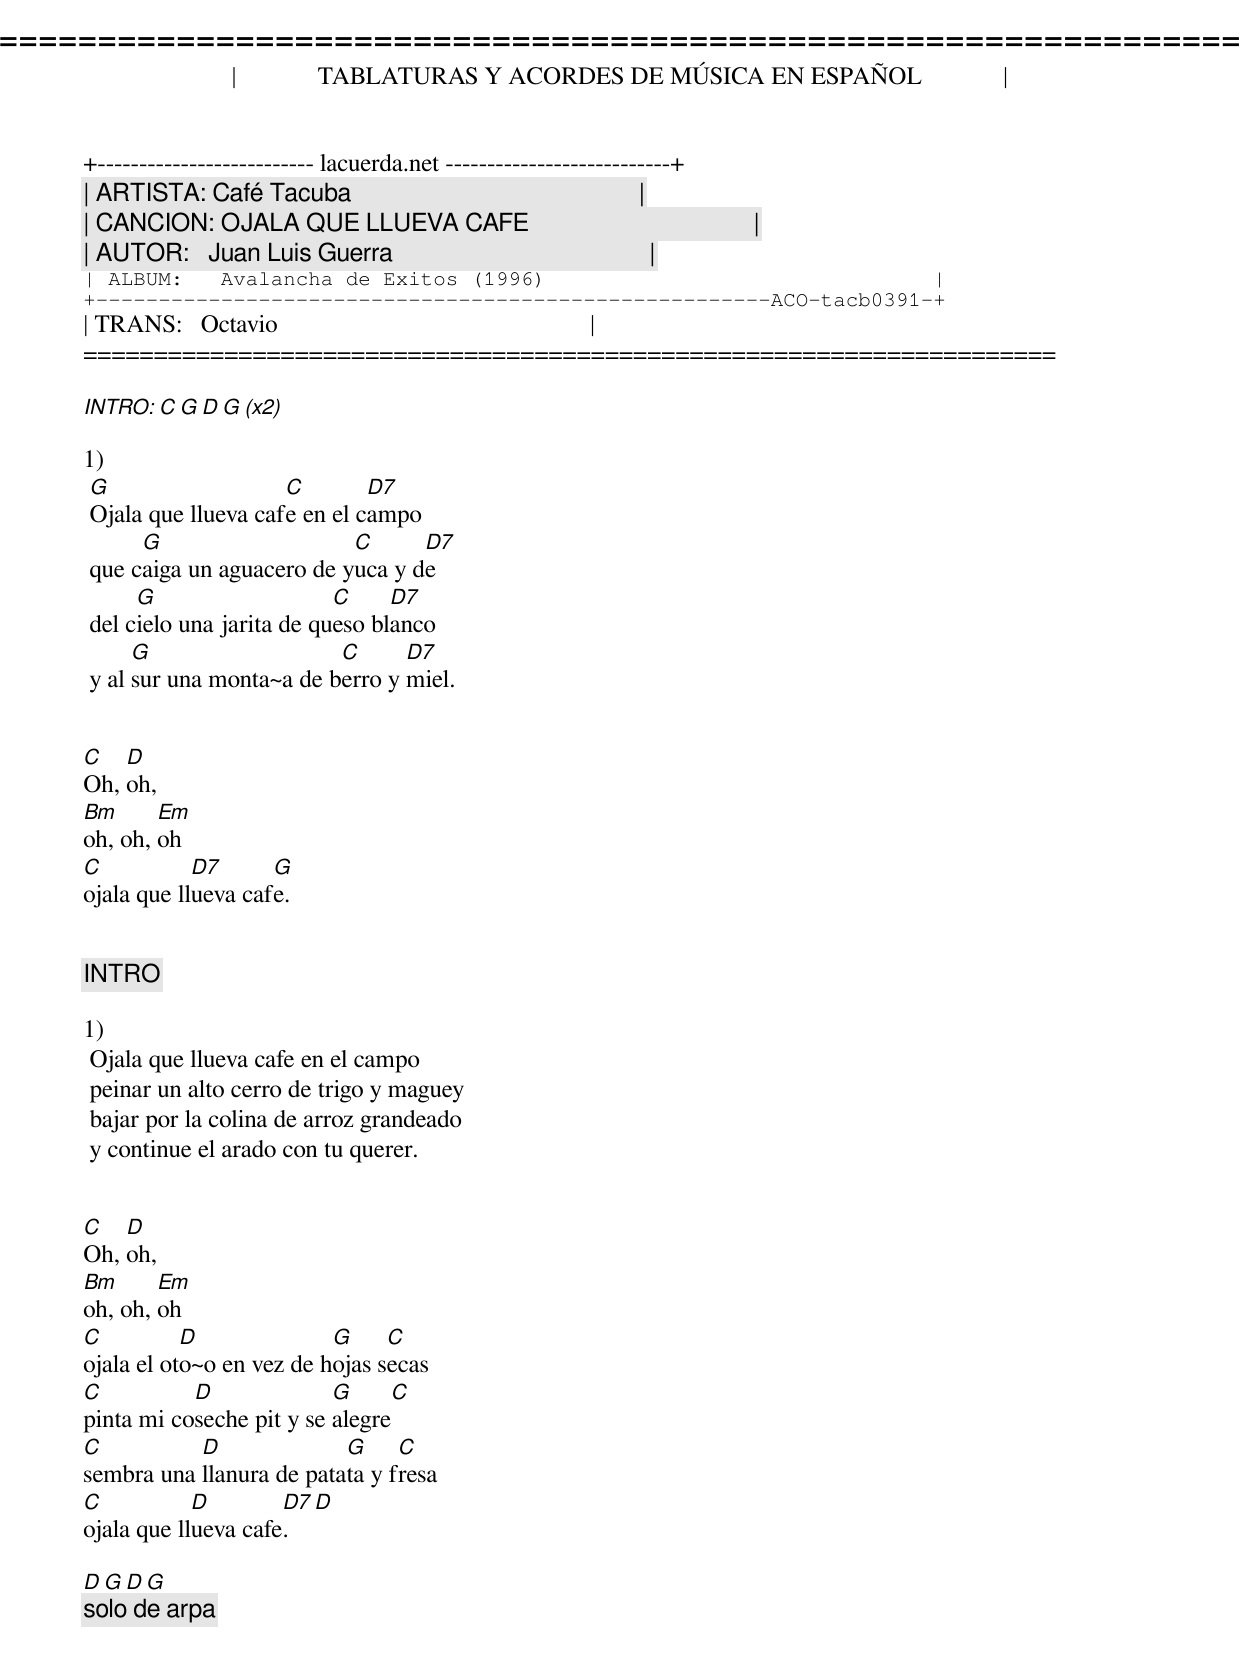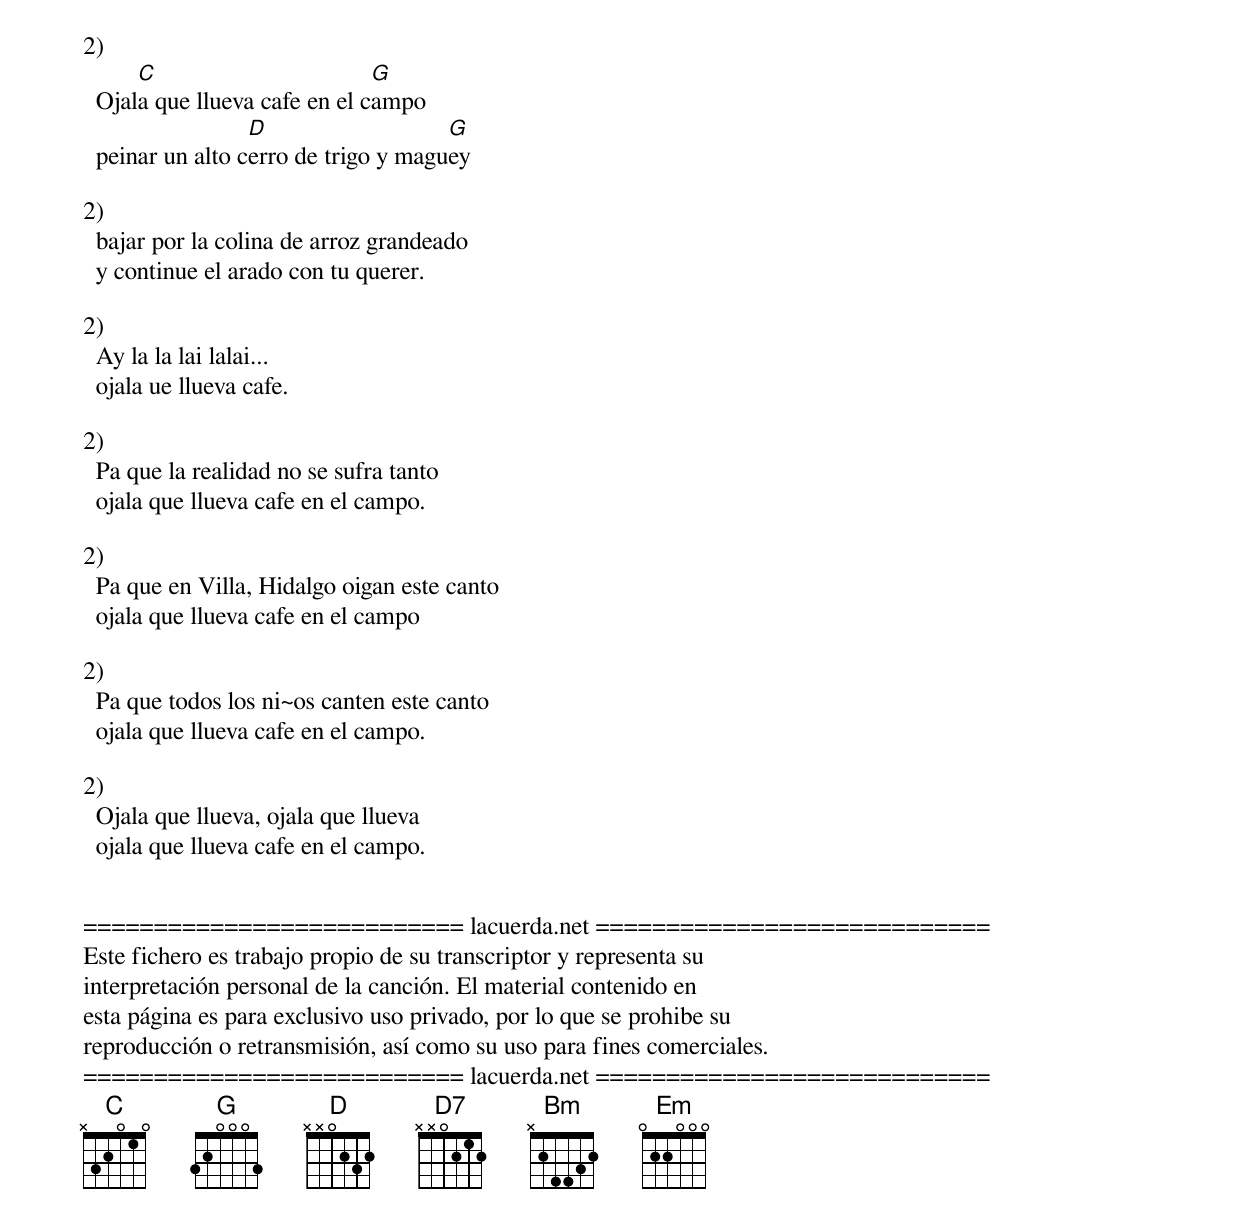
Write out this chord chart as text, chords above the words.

=====================================================================
|             TABLATURAS Y ACORDES DE MÚSICA EN ESPAÑOL             |
+-------------------------- lacuerda.net ---------------------------+
| ARTISTA: Café Tacuba                                              |
| CANCION: OJALA QUE LLUEVA CAFE                                    |
| AUTOR:   Juan Luis Guerra                                         |
| ALBUM:   Avalancha de Exitos (1996)                               |
+------------------------------------------------------ACO-tacb0391-+
| TRANS:   Octavio                                                  |
=====================================================================

INTRO: C G D G (x2)

1)
 G                   C        D7
 Ojala que llueva cafe en el campo
      G                    C      D7
 que caiga un aguacero de yuca y de
      G                    C     D7
 del cielo una jarita de queso blanco
      G                   C      D7
 y al sur una monta~a de berro y miel.


C   D
Oh, oh,
Bm      Em
oh, oh, oh
C           D7      G
ojala que llueva cafe.


[INTRO]

1)
 Ojala que llueva cafe en el campo
 peinar un alto cerro de trigo y maguey
 bajar por la colina de arroz grandeado
 y continue el arado con tu querer.


C   D
Oh, oh,
Bm      Em
oh, oh, oh
C          D              G     C
ojala el oto~o en vez de hojas secas
C          D              G     C
pinta mi coseche pit y se alegre
C          D              G     C
sembra una llanura de patata y fresa
C           D        D7   D
ojala que llueva cafe.

D G D G
[solo de arpa]

2)
      C                        G
  Ojala que llueva cafe en el campo
                  D                   G
  peinar un alto cerro de trigo y maguey

2)
  bajar por la colina de arroz grandeado
  y continue el arado con tu querer.

2)
  Ay la la lai lalai...
  ojala ue llueva cafe.

2)
  Pa que la realidad no se sufra tanto
  ojala que llueva cafe en el campo.

2)
  Pa que en Villa, Hidalgo oigan este canto
  ojala que llueva cafe en el campo

2)
  Pa que todos los ni~os canten este canto
  ojala que llueva cafe en el campo.

2)
  Ojala que llueva, ojala que llueva
  ojala que llueva cafe en el campo.


=========================== lacuerda.net ============================
Este fichero es trabajo propio de su transcriptor y representa su
interpretación personal de la canción. El material contenido en
esta página es para exclusivo uso privado, por lo que se prohibe su
reproducción o retransmisión, así como su uso para fines comerciales.
=========================== lacuerda.net ============================
